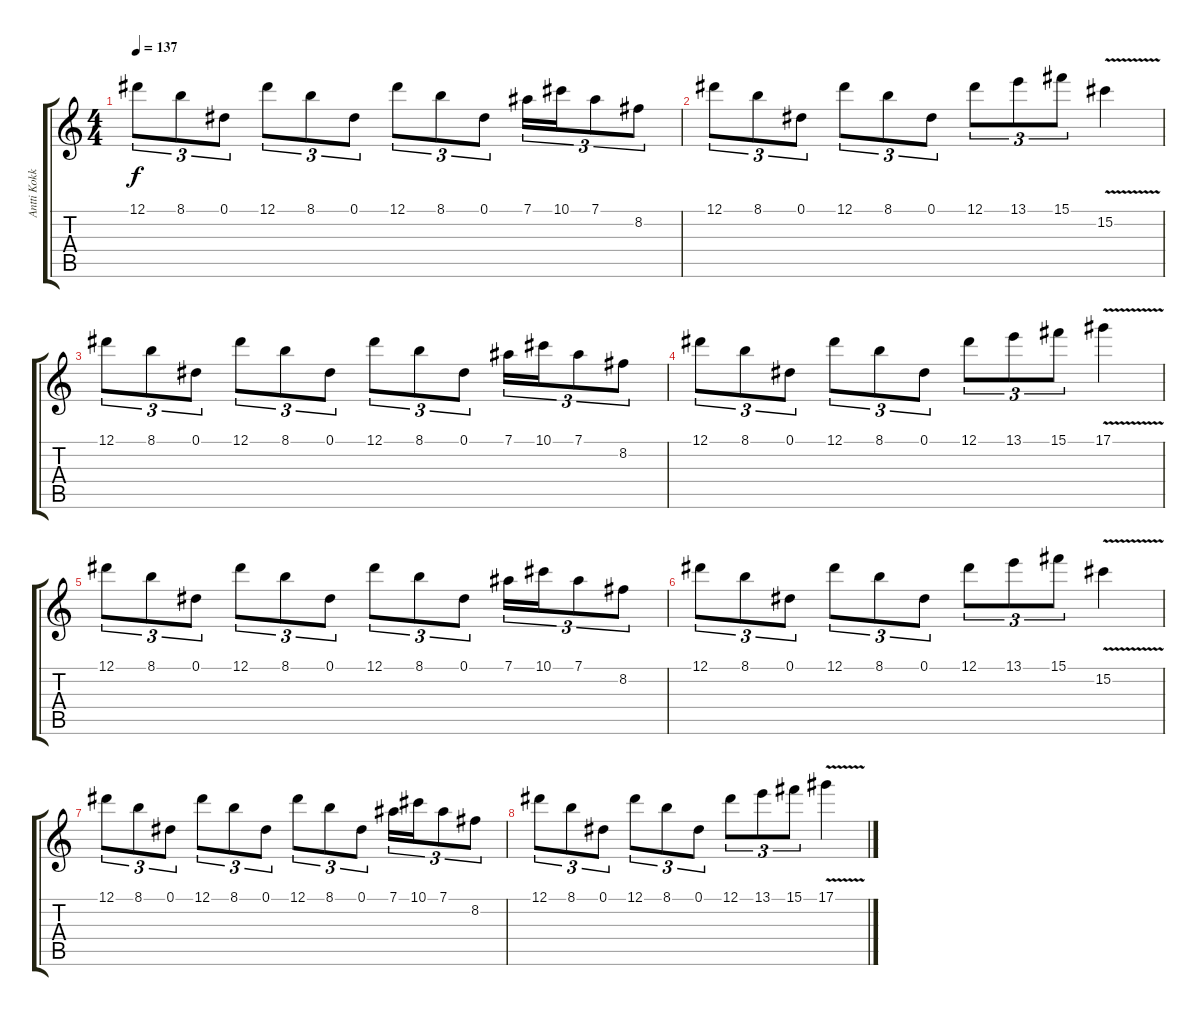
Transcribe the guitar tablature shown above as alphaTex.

\track ("Antti Kokko" "Antti Kokk") {instrument distortionguitar}
\staff {score tabs}
\tuning (Eb4 Bb3 Gb3 Db3 Ab2 Eb2) {hide}
\ts (4 4)
\tempo 137
\clef g2
\ks c
12.1.8{tu (3 2) dy f} 8.1.8{tu (3 2)} 0.1.8{tu (3 2)} 12.1.8{tu (3 2)} 8.1.8{tu (3 2)} 0.1.8{tu (3 2)} 12.1.8{tu (3 2)} 8.1.8{tu (3 2)} 0.1.8{tu (3 2)} 7.1.16{tu (3 2)} 10.1.16{tu (3 2)} 7.1.8{tu (3 2)} 8.2.8{tu (3 2)} |
12.1.8{tu (3 2)} 8.1.8{tu (3 2)} 0.1.8{tu (3 2)} 12.1.8{tu (3 2)} 8.1.8{tu (3 2)} 0.1.8{tu (3 2)} 12.1.8{tu (3 2)} 13.1.8{tu (3 2)} 15.1.8{tu (3 2)} 15.2{v}.4 |
12.1.8{tu (3 2) instrument distortionguitar} 8.1.8{tu (3 2)} 0.1.8{tu (3 2)} 12.1.8{tu (3 2)} 8.1.8{tu (3 2)} 0.1.8{tu (3 2)} 12.1.8{tu (3 2)} 8.1.8{tu (3 2)} 0.1.8{tu (3 2)} 7.1.16{tu (3 2)} 10.1.16{tu (3 2)} 7.1.8{tu (3 2)} 8.2.8{tu (3 2)} |
12.1.8{tu (3 2)} 8.1.8{tu (3 2)} 0.1.8{tu (3 2)} 12.1.8{tu (3 2)} 8.1.8{tu (3 2)} 0.1.8{tu (3 2)} 12.1.8{tu (3 2)} 13.1.8{tu (3 2)} 15.1.8{tu (3 2)} 17.1{v}.4 |
12.1.8{tu (3 2)} 8.1.8{tu (3 2)} 0.1.8{tu (3 2)} 12.1.8{tu (3 2)} 8.1.8{tu (3 2)} 0.1.8{tu (3 2)} 12.1.8{tu (3 2)} 8.1.8{tu (3 2)} 0.1.8{tu (3 2)} 7.1.16{tu (3 2)} 10.1.16{tu (3 2)} 7.1.8{tu (3 2)} 8.2.8{tu (3 2)} |
12.1.8{tu (3 2)} 8.1.8{tu (3 2)} 0.1.8{tu (3 2)} 12.1.8{tu (3 2)} 8.1.8{tu (3 2)} 0.1.8{tu (3 2)} 12.1.8{tu (3 2)} 13.1.8{tu (3 2)} 15.1.8{tu (3 2)} 15.2{v}.4 |
12.1.8{tu (3 2)} 8.1.8{tu (3 2)} 0.1.8{tu (3 2)} 12.1.8{tu (3 2)} 8.1.8{tu (3 2)} 0.1.8{tu (3 2)} 12.1.8{tu (3 2)} 8.1.8{tu (3 2)} 0.1.8{tu (3 2)} 7.1.16{tu (3 2)} 10.1.16{tu (3 2)} 7.1.8{tu (3 2)} 8.2.8{tu (3 2)} |
12.1.8{tu (3 2)} 8.1.8{tu (3 2)} 0.1.8{tu (3 2)} 12.1.8{tu (3 2)} 8.1.8{tu (3 2)} 0.1.8{tu (3 2)} 12.1.8{tu (3 2)} 13.1.8{tu (3 2)} 15.1.8{tu (3 2)} 17.1{v}.4
